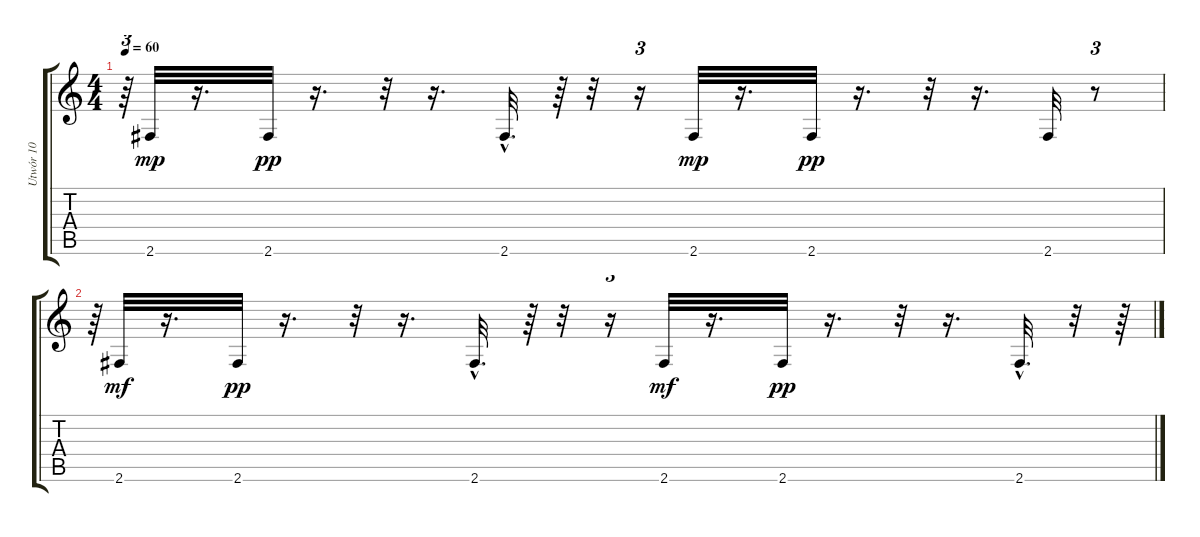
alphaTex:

\track ("Utwór 10" "Utwór 10") {instrument acousticguitarsteel}
\staff {score tabs}
\tuning (E4 B3 G3 D3 A2 E2) {hide}
\ts (4 4)
\tempo 60
\clef g2
\ks c
r.64{tu (3 2) dy pp} 2.6.32{dy mp} r.16{d} 2.6.32{dy pp} r.16{d} r.32 r.16{d} 2.6{hac}.32{d} r.64 r.32 r.16{tu (3 2)} 2.6.32{dy mp} r.16{d} 2.6.32{dy pp} r.16{d} r.32 r.16{d} 2.6.32 r.8{tu (3 2)} |
r.64{tu (3 2)} 2.6.32{dy mf} r.16{d} 2.6.32{dy pp} r.16{d} r.32 r.16{d} 2.6{hac}.32{d} r.64 r.32 r.16{tu (3 2)} 2.6.32{dy mf} r.16{d} 2.6.32{dy pp} r.16{d} r.32 r.16{d} 2.6{hac}.32{d} r.32 r.64
